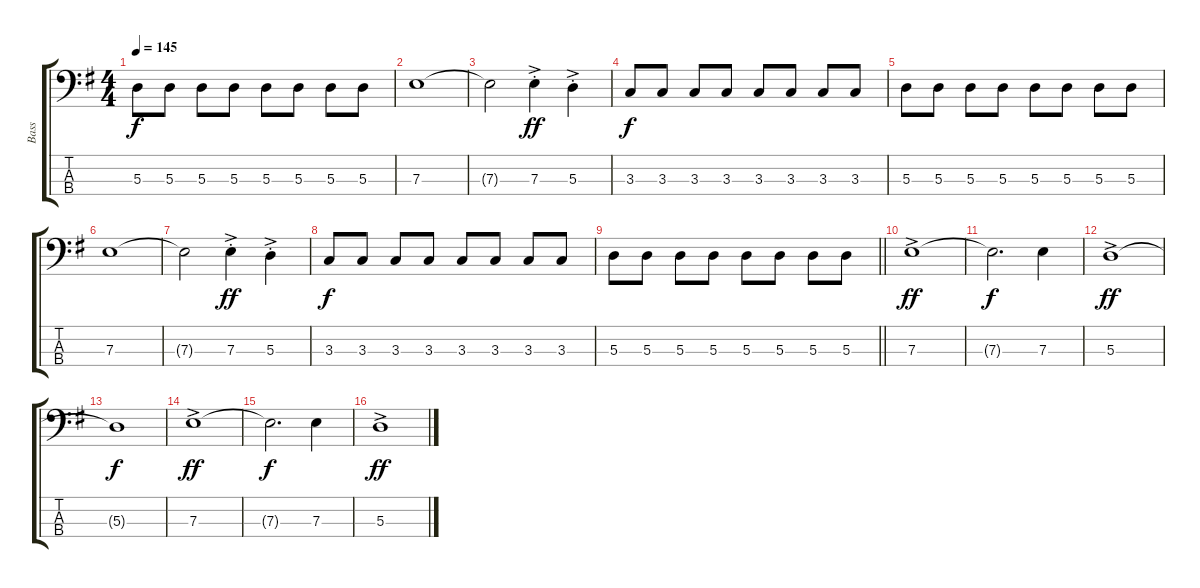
\track ("Bass" "Bass") {instrument electricbassfinger}
\staff {score tabs}
\tuning (G2 D2 A1 E1) {hide}
\ts (4 4)
\tempo 145
\clef f4
\ks eminor
5.3.8{dy f} 5.3.8 5.3.8 5.3.8 5.3.8 5.3.8 5.3.8 5.3.8 |
7.3.1 |
7.3{t}.2 7.3{ac st}.4{dy ff} 5.3{ac st}.4 |
3.3.8{dy f} 3.3.8 3.3.8 3.3.8 3.3.8 3.3.8 3.3.8 3.3.8 |
5.3.8 5.3.8 5.3.8 5.3.8 5.3.8 5.3.8 5.3.8 5.3.8 |
7.3.1 |
7.3{t}.2 7.3{ac st}.4{dy ff} 5.3{ac st}.4 |
3.3.8{dy f} 3.3.8 3.3.8 3.3.8 3.3.8 3.3.8 3.3.8 3.3.8 |
\barLineRight lightlight
5.3.8 5.3.8 5.3.8 5.3.8 5.3.8 5.3.8 5.3.8 5.3.8 |
7.3{ac}.1{dy ff} |
7.3{t}.2{d dy f} 7.3.4 |
5.3{ac}.1{dy ff} |
5.3{t}.1{dy f} |
7.3{ac}.1{dy ff} |
7.3{t}.2{d dy f} 7.3.4 |
5.3{ac}.1{dy ff}
